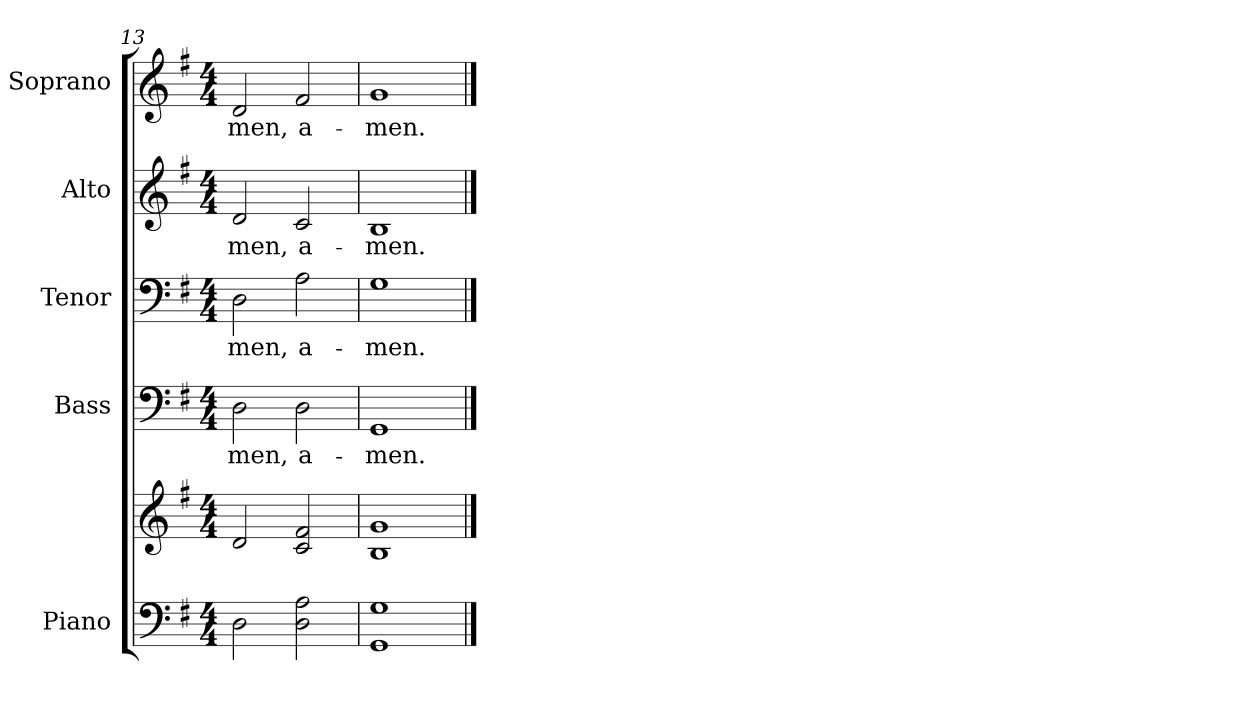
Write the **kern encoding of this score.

**kern	**kern	**kern	**text	**kern	**text	**kern	**text	**kern	**text
*part5	*part5	*part4	*part4	*part3	*part3	*part2	*part2	*part1	*part1
*staff6	*staff5	*staff4	*staff4	*staff3	*staff3	*staff2	*staff2	*staff1	*staff1
*I"Piano	*	*I"Bass	*	*I"Tenor	*	*I"Alto	*	*I"Soprano	*
*I'Pno.	*	*I'B.	*	*I'T.	*	*I'A.	*	*I'S.	*
!!LO:PB:g=z
*clefF4	*clefG2	*clefF4	*	*clefF4	*	*clefG2	*	*clefG2	*
*k[f#]	*k[f#]	*k[f#]	*	*k[f#]	*	*k[f#]	*	*k[f#]	*
*G:	*G:	*G:	*	*G:	*	*G:	*	*G:	*
*M4/4	*M4/4	*M4/4	*	*M4/4	*	*M4/4	*	*M4/4	*
=13	=13	=13	=13	=13	=13	=13	=13	=13	=13
!	!	!	!LO:LY:b:color=#000000	!	!	!	!	!	!
!	!	!	!	!	!LO:LY:b:color=#000000	!	!	!	!
!	!	!	!	!	!	!	!LO:LY:b:color=#000000	!	!
!	!	!	!	!	!	!	!	!	!LO:LY:b:color=#000000
2Di\	2di/	2Di\	-men,	2Di\	-men,	2di/	-men,	2di/	-men,
!	!	!	!LO:LY:b:color=#000000	!	!	!	!	!	!
!	!	!	!	!	!LO:LY:b:color=#000000	!	!	!	!
!	!	!	!	!	!	!	!LO:LY:b:color=#000000	!	!
!	!	!	!	!	!	!	!	!	!LO:LY:b:color=#000000
2Di\ 2Ai	2ci/ 2f#i	2Di\	a-	2Ai\	a-	2ci/	a-	2f#i/	a-
=14	=14	=14	=14	=14	=14	=14	=14	=14	=14
!	!	!	!LO:LY:b:color=#000000	!	!	!	!	!	!
!	!	!	!	!	!LO:LY:b:color=#000000	!	!	!	!
!	!	!	!	!	!	!	!LO:LY:b:color=#000000	!	!
!	!	!	!	!	!	!	!	!	!LO:LY:b:color=#000000
1GGi 1Gi	1Bi 1gi	1GGi	-men.	1Gi	-men.	1Bi	-men.	1gi	-men.
==	==	==	==	==	==	==	==	==	==
*-	*-	*-	*-	*-	*-	*-	*-	*-	*-
